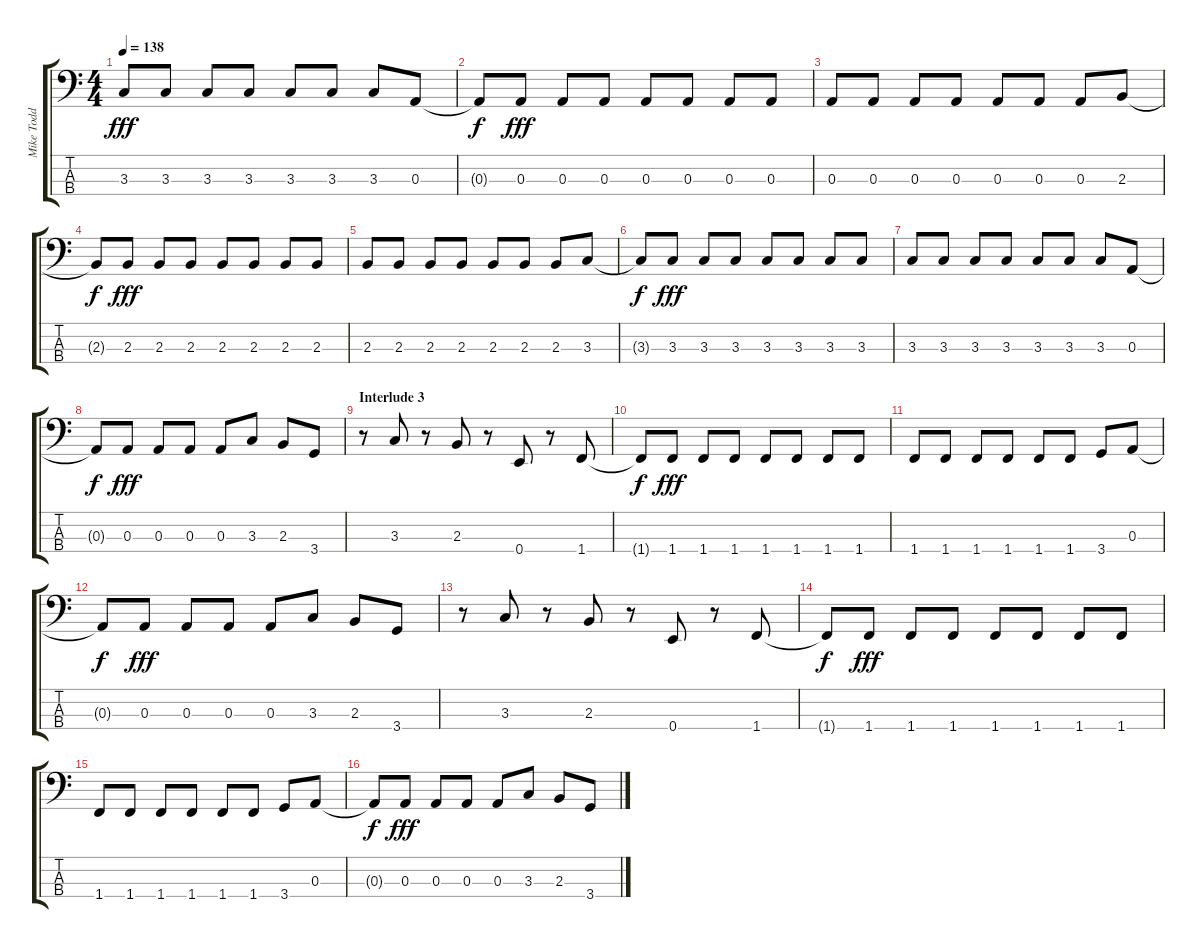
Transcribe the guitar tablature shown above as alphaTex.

\track ("Mike Todd" "Mike Todd") {instrument electricbassfinger}
\staff {score tabs}
\tuning (G2 D2 A1 E1) {hide}
\ts (4 4)
\tempo 138
\clef f4
\ks c
3.3.8{dy fff} 3.3.8 3.3.8 3.3.8 3.3.8 3.3.8 3.3.8 0.3.8 |
0.3{t}.8{dy f} 0.3.8{dy fff} 0.3.8 0.3.8 0.3.8 0.3.8 0.3.8 0.3.8 |
0.3.8 0.3.8 0.3.8 0.3.8 0.3.8 0.3.8 0.3.8 2.3.8 |
2.3{t}.8{dy f} 2.3.8{dy fff} 2.3.8 2.3.8 2.3.8 2.3.8 2.3.8 2.3.8 |
2.3.8 2.3.8 2.3.8 2.3.8 2.3.8 2.3.8 2.3.8 3.3.8 |
3.3{t}.8{dy f} 3.3.8{dy fff} 3.3.8 3.3.8 3.3.8 3.3.8 3.3.8 3.3.8 |
3.3.8 3.3.8 3.3.8 3.3.8 3.3.8 3.3.8 3.3.8 0.3.8 |
0.3{t}.8{dy f} 0.3.8{dy fff} 0.3.8 0.3.8 0.3.8 3.3.8 2.3.8 3.4.8 |
\section ("" "Interlude 3")
r.8 3.3.8 r.8 2.3.8 r.8 0.4.8 r.8 1.4.8 |
1.4{t}.8{dy f} 1.4.8{dy fff} 1.4.8 1.4.8 1.4.8 1.4.8 1.4.8 1.4.8 |
1.4.8 1.4.8 1.4.8 1.4.8 1.4.8 1.4.8 3.4.8 0.3.8 |
0.3{t}.8{dy f} 0.3.8{dy fff} 0.3.8 0.3.8 0.3.8 3.3.8 2.3.8 3.4.8 |
r.8 3.3.8 r.8 2.3.8 r.8 0.4.8 r.8 1.4.8 |
1.4{t}.8{dy f} 1.4.8{dy fff} 1.4.8 1.4.8 1.4.8 1.4.8 1.4.8 1.4.8 |
1.4.8 1.4.8 1.4.8 1.4.8 1.4.8 1.4.8 3.4.8 0.3.8 |
0.3{t}.8{dy f} 0.3.8{dy fff} 0.3.8 0.3.8 0.3.8 3.3.8 2.3.8 3.4.8
